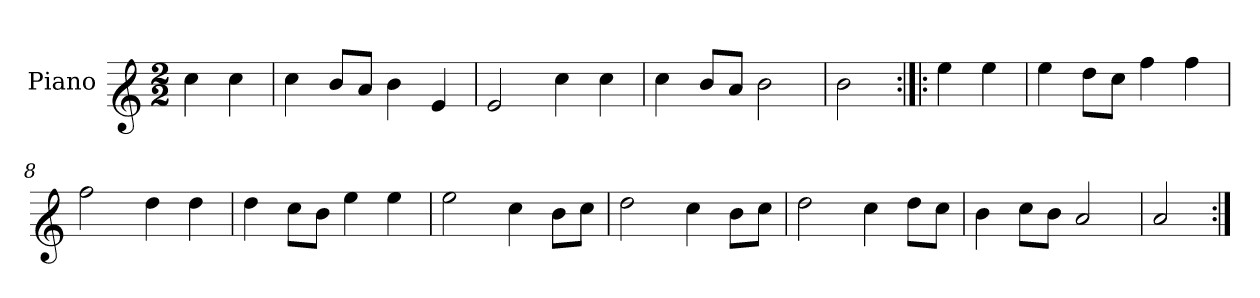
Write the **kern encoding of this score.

**kern
*part1
*staff1
*I"Piano
*I'Pno.
*clefG1
*k[]
*M2/2
=1
4ee\
4ee\
=2
4ee\
8dd/L
8cc/J
4dd\
4g/
=3
2g/
4ee\
4ee\
=4
4ee\
8dd/L
8cc/J
2dd\
=5
2dd\
=6:|!|:
4gg\
4gg\
=7
4gg\
8ff\L
8ee\J
4aa\
4aa\
=8
2aa\
4ff\
4ff\
=9
4ff\
8ee\L
8dd\J
4gg\
4gg\
=10
2gg\
4ee\
8dd\L
8ee\J
=11
2ff\
4ee\
8dd\L
8ee\J
=12
2ff\
4ee\
8ff\L
8ee\J
=13
4dd\
8ee\L
8dd\J
2cc/
=14
2cc/
=:|!
*-
